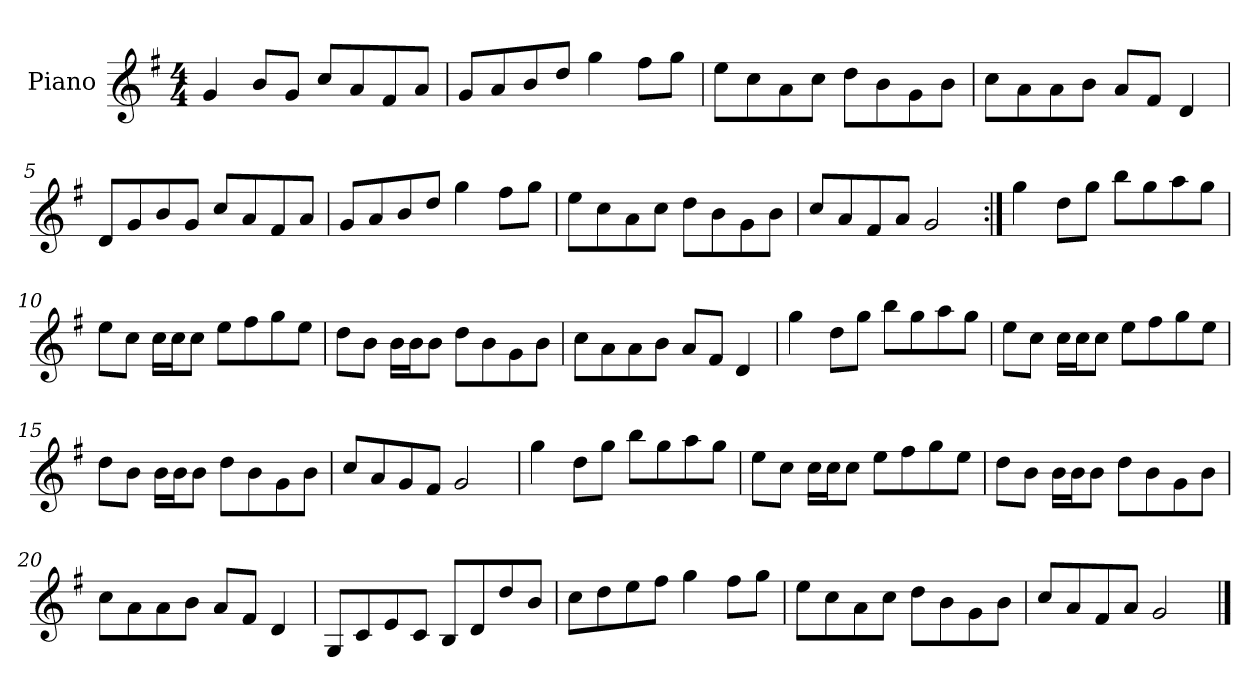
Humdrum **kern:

**kern
*part1
*staff1
*I"Piano
*I'Pno
*clefG2
*k[f#]
*G:
*M4/4
=1
4g/
8b/L
8g/J
8cc/L
8a/
8f#/
8a/J
=2
8g/L
8a/
8b/
8dd/J
4gg\
8ff#\L
8gg\J
=3
8ee\L
8cc\
8a\
8cc\J
8dd\L
8b\
8g\
8b\J
=4
8cc\L
8a\
8a\
8b\J
8a/L
8f#/J
4d/
!!LO:LB:g=z
=5
8d/L
8g/
8b/
8g/J
8cc/L
8a/
8f#/
8a/J
=6
8g/L
8a/
8b/
8dd/J
4gg\
8ff#\L
8gg\J
=7
8ee\L
8cc\
8a\
8cc\J
8dd\L
8b\
8g\
8b\J
=8
8cc/L
8a/
8f#/
8a/J
2g/
=9:|!
4gg\
8dd\L
8gg\J
8bb\L
8gg\
8aa\
8gg\J
!!LO:LB:g=z
=10
8ee\L
8cc\J
16cc\LL
16cc\J
8cc\J
8ee\L
8ff#\
8gg\
8ee\J
=11
8dd\L
8b\J
16b\LL
16b\J
8b\J
8dd\L
8b\
8g\
8b\J
=12
8cc\L
8a\
8a\
8b\J
8a/L
8f#/J
4d/
=13
4gg\
8dd\L
8gg\J
8bb\L
8gg\
8aa\
8gg\J
!!LO:LB:g=z
=14
8ee\L
8cc\J
16cc\LL
16cc\J
8cc\J
8ee\L
8ff#\
8gg\
8ee\J
=15
8dd\L
8b\J
16b\LL
16b\J
8b\J
8dd\L
8b\
8g\
8b\J
=16
8cc/L
8a/
8g/
8f#/J
2g/
=17
4gg\
8dd\L
8gg\J
8bb\L
8gg\
8aa\
8gg\J
!!LO:LB:g=z
=18
8ee\L
8cc\J
16cc\LL
16cc\J
8cc\J
8ee\L
8ff#\
8gg\
8ee\J
=19
8dd\L
8b\J
16b\LL
16b\J
8b\J
8dd\L
8b\
8g\
8b\J
=20
8cc\L
8a\
8a\
8b\J
8a/L
8f#/J
4d/
=21
8G/L
8c/
8e/
8c/J
8B/L
8d/
8dd/
8b/J
!!LO:LB:g=z
=22
8cc\L
8dd\
8ee\
8ff#\J
4gg\
8ff#\L
8gg\J
=23
8ee\L
8cc\
8a\
8cc\J
8dd\L
8b\
8g\
8b\J
=24
8cc/L
8a/
8f#/
8a/J
2g/
==
*-
